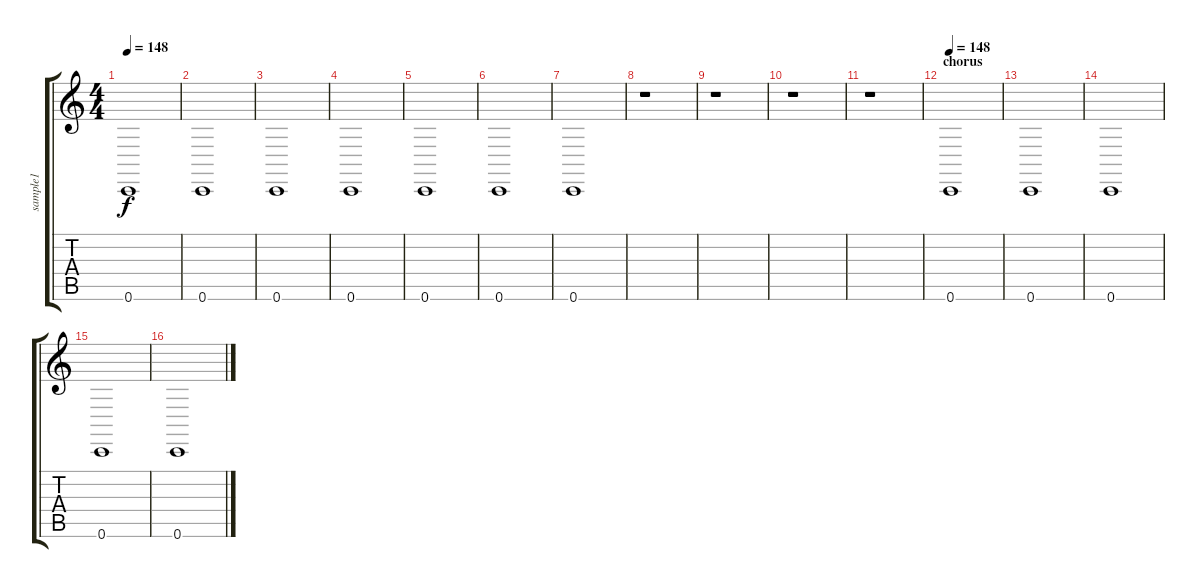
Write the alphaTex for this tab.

\track ("sample1" "sample1") {instrument stringensemble2}
\staff {score tabs}
\tuning (D4 A3 F3 C3 G2 C2) {hide}
\ts (4 4)
\tempo 148
\clef g2
\ks c
0.6.1{dy f} |
0.6.1 |
0.6.1 |
0.6.1 |
0.6.1 |
0.6.1 |
0.6.1 |
r.1 |
r.1 |
r.1 |
r.1 |
\section ("" "chorus")
\tempo 148
0.6.1 |
0.6.1 |
0.6.1 |
0.6.1 |
0.6.1
